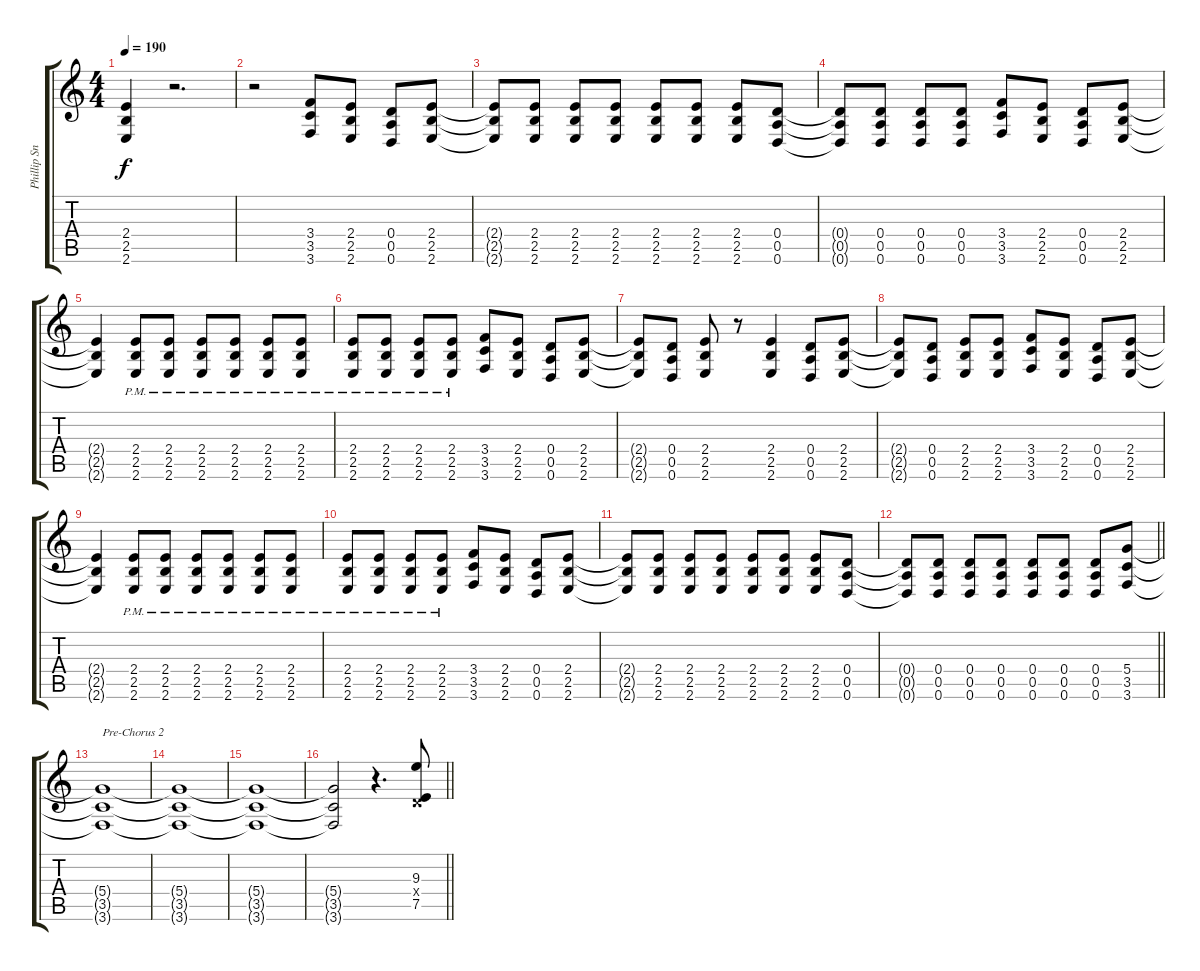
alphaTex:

\track ("Phillip Sneed | Rhythm" "Phillip Sn") {instrument overdrivenguitar}
\staff {score tabs}
\tuning (E4 B3 G3 D3 A2 D2) {hide}
\ts (4 4)
\tempo 190
\clef g2
\ks c
(2.4{t} 2.5{t} 2.6{t}).4{dy f} r.2{d} |
r.2 (3.4 3.5 3.6).8 (2.4 2.5 2.6).8 (0.4 0.5 0.6).8 (2.4 2.5 2.6).8 |
(2.4{t} 2.5{t} 2.6{t}).8 (2.4 2.5 2.6).8 (2.4 2.5 2.6).8 (2.4 2.5 2.6).8 (2.4 2.5 2.6).8 (2.4 2.5 2.6).8 (2.4 2.5 2.6).8 (0.4 0.5 0.6).8 |
(0.4{t} 0.5{t} 0.6{t}).8 (0.4 0.5 0.6).8 (0.4 0.5 0.6).8 (0.4 0.5 0.6).8 (3.4 3.5 3.6).8 (2.4 2.5 2.6).8 (0.4 0.5 0.6).8 (2.4 2.5 2.6).8 |
(2.4{t} 2.5{t} 2.6{t}).4 (2.4{pm} 2.5{pm} 2.6{pm}).8 (2.4{pm} 2.5{pm} 2.6{pm}).8 (2.4{pm} 2.5{pm} 2.6{pm}).8 (2.4{pm} 2.5{pm} 2.6{pm}).8 (2.4{pm} 2.5{pm} 2.6{pm}).8 (2.4{pm} 2.5{pm} 2.6{pm}).8 |
(2.4{pm} 2.5{pm} 2.6{pm}).8 (2.4{pm} 2.5{pm} 2.6{pm}).8 (2.4{pm} 2.5{pm} 2.6{pm}).8 (2.4{pm} 2.5{pm} 2.6{pm}).8 (3.4 3.5 3.6).8 (2.4 2.5 2.6).8 (0.4 0.5 0.6).8 (2.4 2.5 2.6).8 |
(2.4{t} 2.5{t} 2.6{t}).8 (0.4 0.5 0.6).8 (2.4 2.5 2.6).8 r.8 (2.4 2.5 2.6).4 (0.4 0.5 0.6).8 (2.4 2.5 2.6).8 |
(2.4{t} 2.5{t} 2.6{t}).8 (0.4 0.5 0.6).8 (2.4 2.5 2.6).8 (2.4 2.5 2.6).8 (3.4 3.5 3.6).8 (2.4 2.5 2.6).8 (0.4 0.5 0.6).8 (2.4 2.5 2.6).8 |
(2.4{t} 2.5{t} 2.6{t}).4 (2.4{pm} 2.5{pm} 2.6{pm}).8 (2.4{pm} 2.5{pm} 2.6{pm}).8 (2.4{pm} 2.5{pm} 2.6{pm}).8 (2.4{pm} 2.5{pm} 2.6{pm}).8 (2.4{pm} 2.5{pm} 2.6{pm}).8 (2.4{pm} 2.5{pm} 2.6{pm}).8 |
(2.4{pm} 2.5{pm} 2.6{pm}).8 (2.4{pm} 2.5{pm} 2.6{pm}).8 (2.4{pm} 2.5{pm} 2.6{pm}).8 (2.4{pm} 2.5{pm} 2.6{pm}).8 (3.4 3.5 3.6).8 (2.4 2.5 2.6).8 (0.4 0.5 0.6).8 (2.4 2.5 2.6).8 |
(2.4{t} 2.5{t} 2.6{t}).8 (2.4 2.5 2.6).8 (2.4 2.5 2.6).8 (2.4 2.5 2.6).8 (2.4 2.5 2.6).8 (2.4 2.5 2.6).8 (2.4 2.5 2.6).8 (0.4 0.5 0.6).8 |
\barLineRight lightlight
(0.4{t} 0.5{t} 0.6{t}).8 (0.4 0.5 0.6).8 (0.4 0.5 0.6).8 (0.4 0.5 0.6).8 (0.4 0.5 0.6).8 (0.4 0.5 0.6).8 (0.4 0.5 0.6).8 (5.4 3.5 3.6).8 |
(5.4{t} 3.5{t} 3.6{t}).1{txt "Pre-Chorus 2"} |
(5.4{t} 3.5{t} 3.6{t}).1 |
(5.4{t} 3.5{t} 3.6{t}).1 |
\barLineRight lightlight
(5.4{t} 3.5{t} 3.6{t}).2 r.4{d} (9.3 0.4{x} 7.5).8
